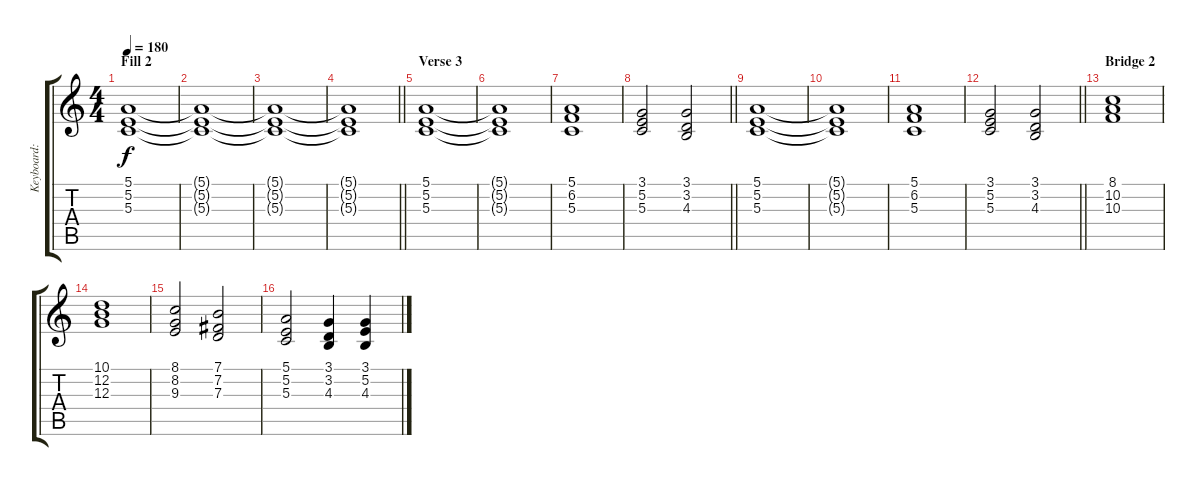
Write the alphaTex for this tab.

\track ("Keyboard: Juha Mäenpää" "Keyboard: ") {instrument stringensemble1}
\staff {score tabs}
\tuning (E4 B3 G3 D3 A2 E2) {hide}
\ts (4 4)
\section ("" "Fill 2")
\tempo 180
\clef g2
\ks aminor
(5.1 5.2 5.3).1{dy f} |
(5.1{t} 5.2{t} 5.3{t}).1 |
(5.1{t} 5.2{t} 5.3{t}).1 |
\barLineRight lightlight
(5.1{t} 5.2{t} 5.3{t}).1 |
\section ("" "Verse 3")
(5.1 5.2 5.3).1 |
(5.1{t} 5.2{t} 5.3{t}).1 |
(5.1 6.2 5.3).1 |
\barLineRight lightlight
(3.1 5.2 5.3).2 (3.1 3.2 4.3).2 |
(5.1 5.2 5.3).1 |
(5.1{t} 5.2{t} 5.3{t}).1 |
(5.1 6.2 5.3).1 |
\barLineRight lightlight
(3.1 5.2 5.3).2 (3.1 3.2 4.3).2 |
\section ("" "Bridge 2")
(8.1 10.2 10.3).1 |
(10.1 12.2 12.3).1 |
(8.1 8.2 9.3).2 (7.1 7.2 7.3).2 |
(5.1 5.2 5.3).2 (3.1 3.2 4.3).4 (3.1 5.2 4.3).4
